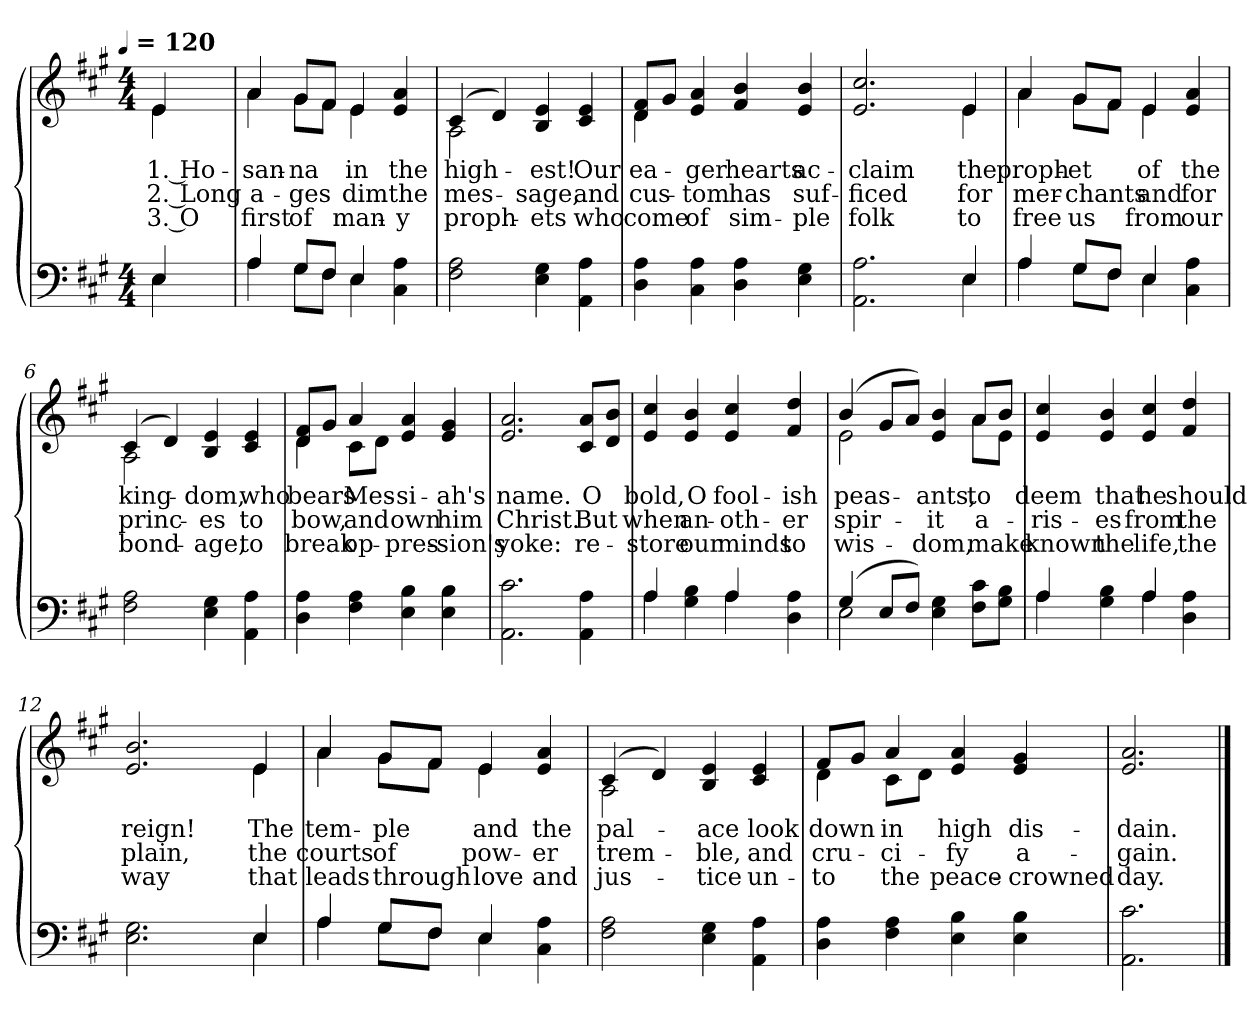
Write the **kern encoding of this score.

**kern	**kern	**text	**text	**text
*part1	*part1	*part1	*part1	*part1
*staff2	*staff1	*staff1	*staff1	*staff1
*clefF4	*clefG2	*	*	*
*k[f#c#g#]	*k[f#c#g#]	*	*	*
!!LO:TX:omd:t=[quarter] = 120
*M4/4	*M4/4	*	*	*
*MM120	*MM120	*	*	*
=	=	=	=	=
*^	*^	*	*	*
4E/	4E\	4e/	4e\	1. Ho-	2. Long	3. O
=1	=1	=1	=1	=1	=1	=1
4A/	4A\	4a/	4a\	-san-	a-	first
8G#L	8G#L	8g#L	8g#L	-na	-ges	of
8F#J	8F#J	8f#J	8f#J	.	.	.
4E/	4E\	4e/	4e\	in	dim	man-
4C# 4A	4ryy	4e/ 4a/	4ryy	the	the	-y
*v	*v	*	*	*	*	*
=2	=2	=2	=2	=2	=2
2F#\ 2A\	(>4c#/	2A\	high-	mes-	proph-
.	4d/)	.	.	.	.
4E\ 4G#\	4B/ 4e/	2ryy	-est!	-sage,	-ets
4AA\ 4A\	4c#/ 4e/	.	Our	and	who
=3	=3	=3	=3	=3	=3
4D\ 4A\	8d 8f#L	4d\	ea-	cus-	come
.	8g#J	.	.	.	.
4C#\ 4A\	4e/ 4a/	4ryy	-ger	-tom	of
4D\ 4A\	4f#/ 4b/	2ryy	hearts	has	sim-
4E\ 4G#\	4e/ 4b/	.	ac-	suf-	-ple
!!LO:LB:g=z	!!
=4	=4	=4	=4	=4	=4
*^	*	*	*	*	*
2.AA\ 2.A\	2ryy	2.e/ 2.cc#/	2ryy	-claim	-ficed	folk
.	4ryy	.	4ryy	.	.	.
4E\	4E/	4e/	4e\	the	for	to
=5	=5	=5	=5	=5	=5	=5
4A/	4A\	4a/	4a\	proph-	mer-	free
8G#L	8G#L	8g#L	8g#L	-et	-chants	us
8F#J	8F#J	8f#J	8f#J	.	.	.
4E/	4E\	4e/	4e\	of	and	from
4C# 4A	4ryy	4e/ 4a/	4ryy	the	for	our
*v	*v	*	*	*	*	*
=6	=6	=6	=6	=6	=6
2F#\ 2A\	(>4c#/	2A\	king-	princ-	bond-
.	4d/)	.	.	.	.
4E\ 4G#\	4B/ 4e/	2ryy	-dom,	-es	-age,
4AA\ 4A\	4c#/ 4e/	.	who	to	to
!!LO:LB:g=z	!!
=7	=7	=7	=7	=7	=7
4D\ 4A\	8d 8f#L	4d\	bears	bow,	break
.	8g#J	.	.	.	.
4F#\ 4A\	4a/	8c#L	Mes-	and	op-
.	.	8dJ	.	.	.
4E\ 4B\	4e/ 4a/	2ryy	-si-	own	-pres-
4E\ 4B\	4e/ 4g#/	.	-ah's	him	-sion's
*	*v	*v	*	*	*
=8	=8	=8	=8	=8
2.AA\ 2.c#\	2.e/ 2.a/	name.	Christ.	yoke:
4AA\ 4A\	8c# 8aL	O	But	re-
.	8d 8bJ	.	.	.
=9	=9	=9	=9	=9
*^	*	*	*	*
4A/	4A\	4e/ 4cc#/	bold,	when	-store
4G# 4B	4ryy	4e/ 4b/	O	an-	our
4A/	4A\	4e/ 4cc#/	fool-	-oth-	minds
4D 4A	4ryy	4f#/ 4dd/	-ish	-er	to
!!LO:PB:g=z
=10	=10	=10	=10	=10	=10
*	*	*^	*	*	*
(4G#	2E	(>4b/	2e\	peas-	spir-	wis-
8EL	.	8g#L	.	.	.	.
8F#J)	.	8aJ)	.	.	.	.
4E\ 4G#\	2ryy	4e/ 4b/	4ryy	-ants,	-it	-dom,
8F# 8c#L	.	8aL	8aL	to	a-	make
8G# 8BJ	.	8bJ	8eJ	.	.	.
*	*	*v	*v	*	*	*
=11	=11	=11	=11	=11	=11
4A/	4A\	4e/ 4cc#/	deem	-ris-	known
4G# 4B	4ryy	4e/ 4b/	that	-es	the
4A/	4A\	4e/ 4cc#/	he	from	life,
4D 4A	4ryy	4f#/ 4dd/	should	the	the
=12	=12	=12	=12	=12	=12
*	*	*^	*	*	*
2.E\ 2.G#\	2ryy	2.e/ 2.b/	2ryy	reign!	plain,	way
.	4ryy	.	4ryy	.	.	.
4E\	4E/	4e/	4e\	The	the	that
!!LO:LB:g=z	!!
=13	=13	=13	=13	=13	=13	=13
4A/	4A\	4a/	4a\	tem-	courts	leads
8G#L	8G#L	8g#L	8g#L	-ple	of	through
8F#J	8F#J	8f#J	8f#J	.	.	.
4E/	4E\	4e/	4e\	and	pow-	love
4C# 4A	4ryy	4e/ 4a/	4ryy	the	-er	and
*v	*v	*	*	*	*	*
=14	=14	=14	=14	=14	=14
2F#\ 2A\	(>4c#/	2A\	pal-	trem-	jus-
.	4d/)	.	.	.	.
4E\ 4G#\	4B/ 4e/	2ryy	-ace	-ble,	-tice
4AA\ 4A\	4c#/ 4e/	.	look	and	un-
=15	=15	=15	=15	=15	=15
4D\ 4A\	8f#L	4d	down	cru-	-to
.	8g#J	.	.	.	.
4F#\ 4A\	4a/	8c#L	in	-ci-	the
.	.	8dJ	.	.	.
4E\ 4B\	4e/ 4a/	2ryy	high	-fy	peace-
4E\ 4B\	4e/ 4g#/	.	dis-	a-	-crowned
*	*v	*v	*	*	*
=16	=16	=16	=16	=16
2.AA\ 2.c#\	2.e/ 2.a/	-dain.	-gain.	day.
==	==	==	==	==
*-	*-	*-	*-	*-
